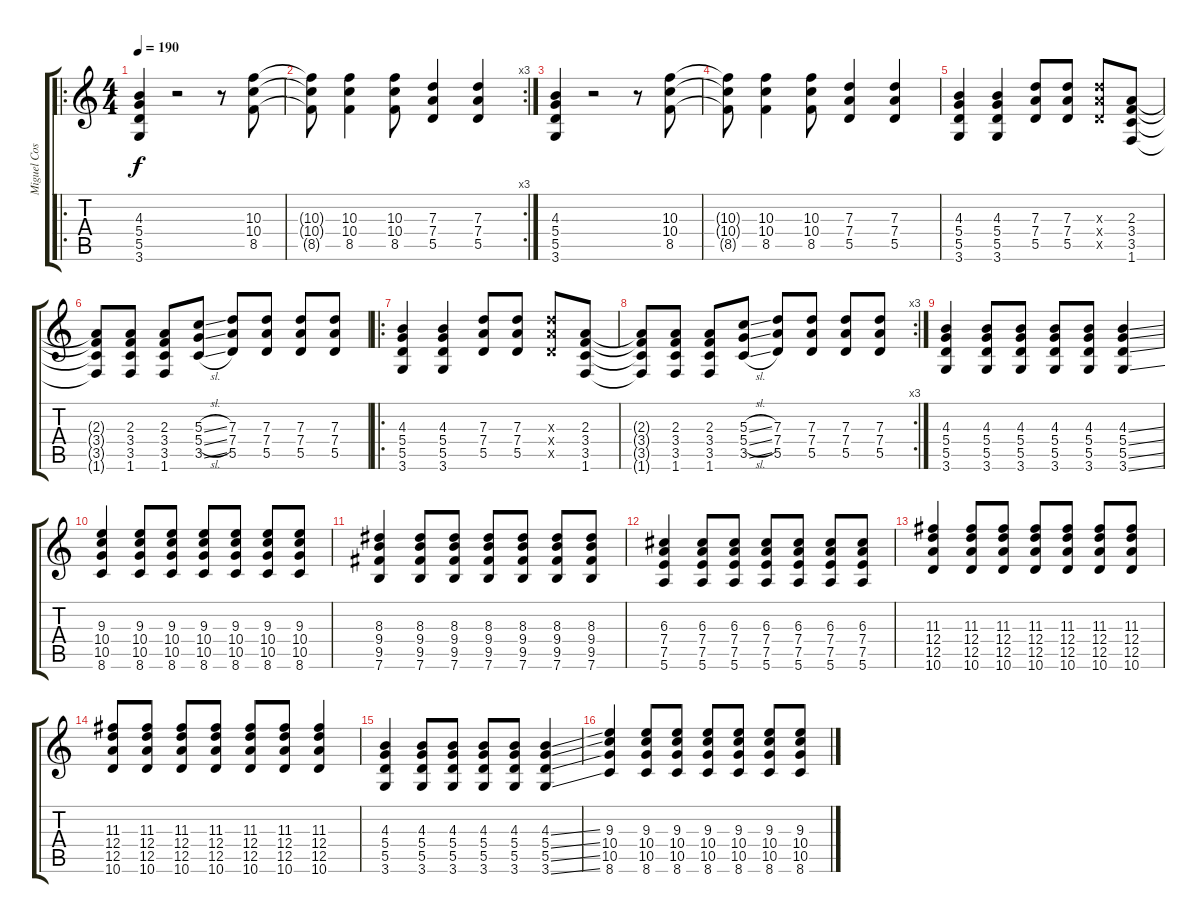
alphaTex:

\track ("Miguel Costas - Guitarra" "Miguel Cos") {instrument overdrivenguitar}
\staff {score tabs}
\tuning (E4 B3 G3 D3 A2 E2) {hide}
\ro
\ts (4 4)
\tempo 190
\clef g2
\ks c
(4.3 5.4 5.5 3.6).4{dy f} r.2 r.8 (10.3 10.4 8.5).8 |
\rc 3
(10.3{t} 10.4{t} 8.5{t}).8 (10.3 10.4 8.5).4 (10.3 10.4 8.5).8 (7.3 7.4 5.5).4 (7.3 7.4 5.5).4 |
(4.3 5.4 5.5 3.6).4 r.2 r.8 (10.3 10.4 8.5).8 |
(10.3{t} 10.4{t} 8.5{t}).8 (10.3 10.4 8.5).4 (10.3 10.4 8.5).8 (7.3 7.4 5.5).4 (7.3 7.4 5.5).4 |
(4.3 5.4 5.5 3.6).4 (4.3 5.4 5.5 3.6).4 (7.3 7.4 5.5).8 (7.3 7.4 5.5).8 (7.3{x} 7.4{x} 5.5{x}).8 (2.3 3.4 3.5 1.6).8 |
(2.3{t} 3.4{t} 3.5{t} 1.6{t}).8 (2.3 3.4 3.5 1.6).8 (2.3 3.4 3.5 1.6).8 (5.3{sl} 5.4{sl} 3.5{sl}).8 (7.3 7.4 5.5).8 (7.3 7.4 5.5).8 (7.3 7.4 5.5).8 (7.3 7.4 5.5).8 |
\ro
(4.3 5.4 5.5 3.6).4 (4.3 5.4 5.5 3.6).4 (7.3 7.4 5.5).8 (7.3 7.4 5.5).8 (7.3{x} 7.4{x} 5.5{x}).8 (2.3 3.4 3.5 1.6).8 |
\rc 3
(2.3{t} 3.4{t} 3.5{t} 1.6{t}).8 (2.3 3.4 3.5 1.6).8 (2.3 3.4 3.5 1.6).8 (5.3{sl} 5.4{sl} 3.5{sl}).8 (7.3 7.4 5.5).8 (7.3 7.4 5.5).8 (7.3 7.4 5.5).8 (7.3 7.4 5.5).8 |
(4.3 5.4 5.5 3.6).4 (4.3 5.4 5.5 3.6).8 (4.3 5.4 5.5 3.6).8 (4.3 5.4 5.5 3.6).8 (4.3 5.4 5.5 3.6).8 (4.3{ss} 5.4{ss} 5.5{ss} 3.6{ss}).4 |
(9.3 10.4 10.5 8.6).4 (9.3 10.4 10.5 8.6).8 (9.3 10.4 10.5 8.6).8 (9.3 10.4 10.5 8.6).8 (9.3 10.4 10.5 8.6).8 (9.3 10.4 10.5 8.6).8 (9.3 10.4 10.5 8.6).8 |
(8.3 9.4 9.5 7.6).4 (8.3 9.4 9.5 7.6).8 (8.3 9.4 9.5 7.6).8 (8.3 9.4 9.5 7.6).8 (8.3 9.4 9.5 7.6).8 (8.3 9.4 9.5 7.6).8 (8.3 9.4 9.5 7.6).8 |
(6.3 7.4 7.5 5.6).4 (6.3 7.4 7.5 5.6).8 (6.3 7.4 7.5 5.6).8 (6.3 7.4 7.5 5.6).8 (6.3 7.4 7.5 5.6).8 (6.3 7.4 7.5 5.6).8 (6.3 7.4 7.5 5.6).8 |
(11.3 12.4 12.5 10.6).4 (11.3 12.4 12.5 10.6).8 (11.3 12.4 12.5 10.6).8 (11.3 12.4 12.5 10.6).8 (11.3 12.4 12.5 10.6).8 (11.3 12.4 12.5 10.6).8 (11.3 12.4 12.5 10.6).8 |
(11.3 12.4 12.5 10.6).8 (11.3 12.4 12.5 10.6).8 (11.3 12.4 12.5 10.6).8 (11.3 12.4 12.5 10.6).8 (11.3 12.4 12.5 10.6).8 (11.3 12.4 12.5 10.6).8 (11.3 12.4 12.5 10.6).4 |
(4.3 5.4 5.5 3.6).4 (4.3 5.4 5.5 3.6).8 (4.3 5.4 5.5 3.6).8 (4.3 5.4 5.5 3.6).8 (4.3 5.4 5.5 3.6).8 (4.3{ss} 5.4{ss} 5.5{ss} 3.6{ss}).4 |
(9.3 10.4 10.5 8.6).4 (9.3 10.4 10.5 8.6).8 (9.3 10.4 10.5 8.6).8 (9.3 10.4 10.5 8.6).8 (9.3 10.4 10.5 8.6).8 (9.3 10.4 10.5 8.6).8 (9.3 10.4 10.5 8.6).8
